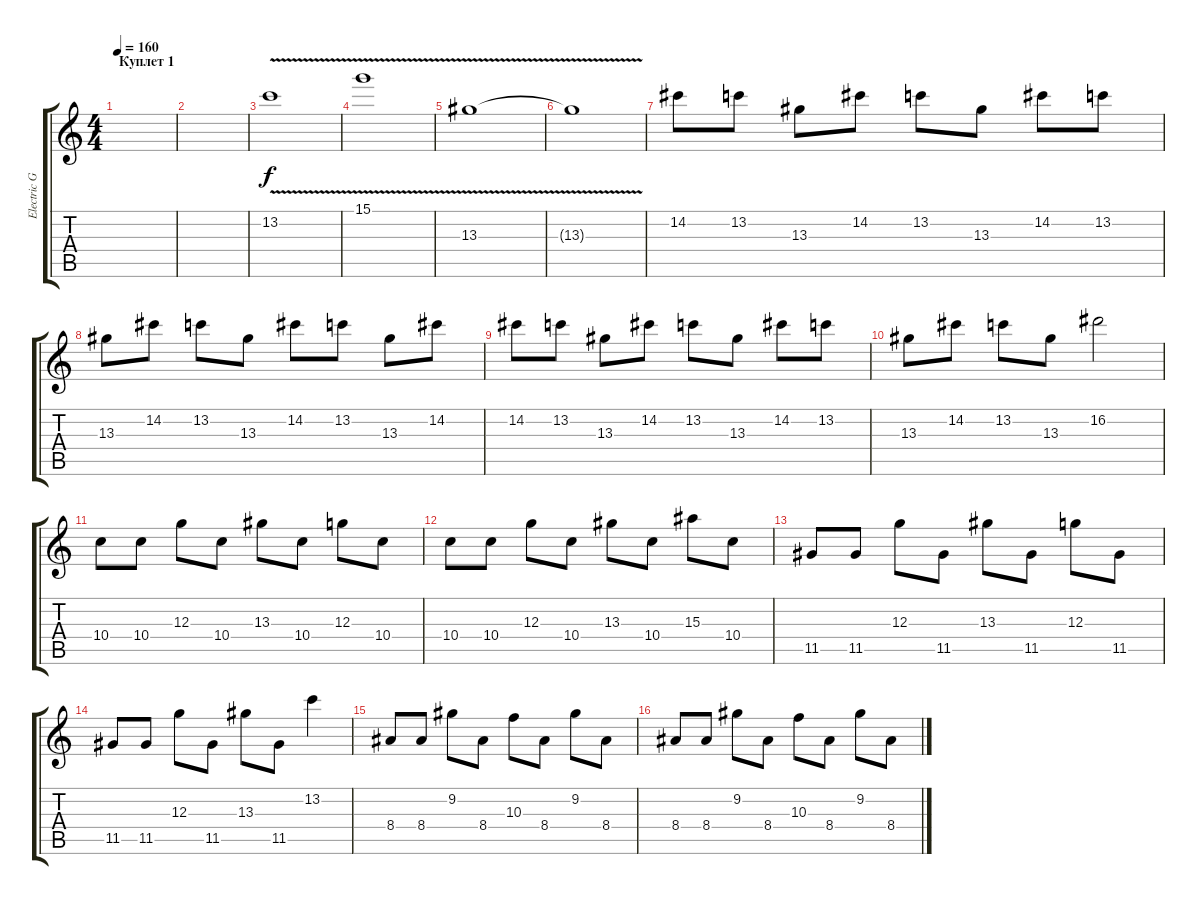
\track ("Electric Guitar 1" "Electric G") {instrument overdrivenguitar}
\staff {score tabs}
\tuning (E4 B3 G3 D3 A2 D2) {hide}
\ts (4 4)
\section ("" "Куплет 1")
\tempo 160
\clef g2
\ks c
|
|
13.2{v}.1 |
15.1{v}.1 |
13.3{v}.1 |
13.3{v t}.1 |
14.2.8 13.2.8 13.3.8 14.2.8 13.2.8 13.3.8 14.2.8 13.2.8 |
13.3.8 14.2.8 13.2.8 13.3.8 14.2.8 13.2.8 13.3.8 14.2.8 |
14.2.8 13.2.8 13.3.8 14.2.8 13.2.8 13.3.8 14.2.8 13.2.8 |
13.3.8 14.2.8 13.2.8 13.3.8 16.2.2 |
10.4.8 10.4.8 12.3.8 10.4.8 13.3.8 10.4.8 12.3.8 10.4.8 |
10.4.8 10.4.8 12.3.8 10.4.8 13.3.8 10.4.8 15.3.8 10.4.8 |
11.5.8 11.5.8 12.3.8 11.5.8 13.3.8 11.5.8 12.3.8 11.5.8 |
11.5.8 11.5.8 12.3.8 11.5.8 13.3.8 11.5.8 13.2.4 |
8.4.8 8.4.8 9.2.8 8.4.8 10.3.8 8.4.8 9.2.8 8.4.8 |
8.4.8 8.4.8 9.2.8 8.4.8 10.3.8 8.4.8 9.2.8 8.4.8
